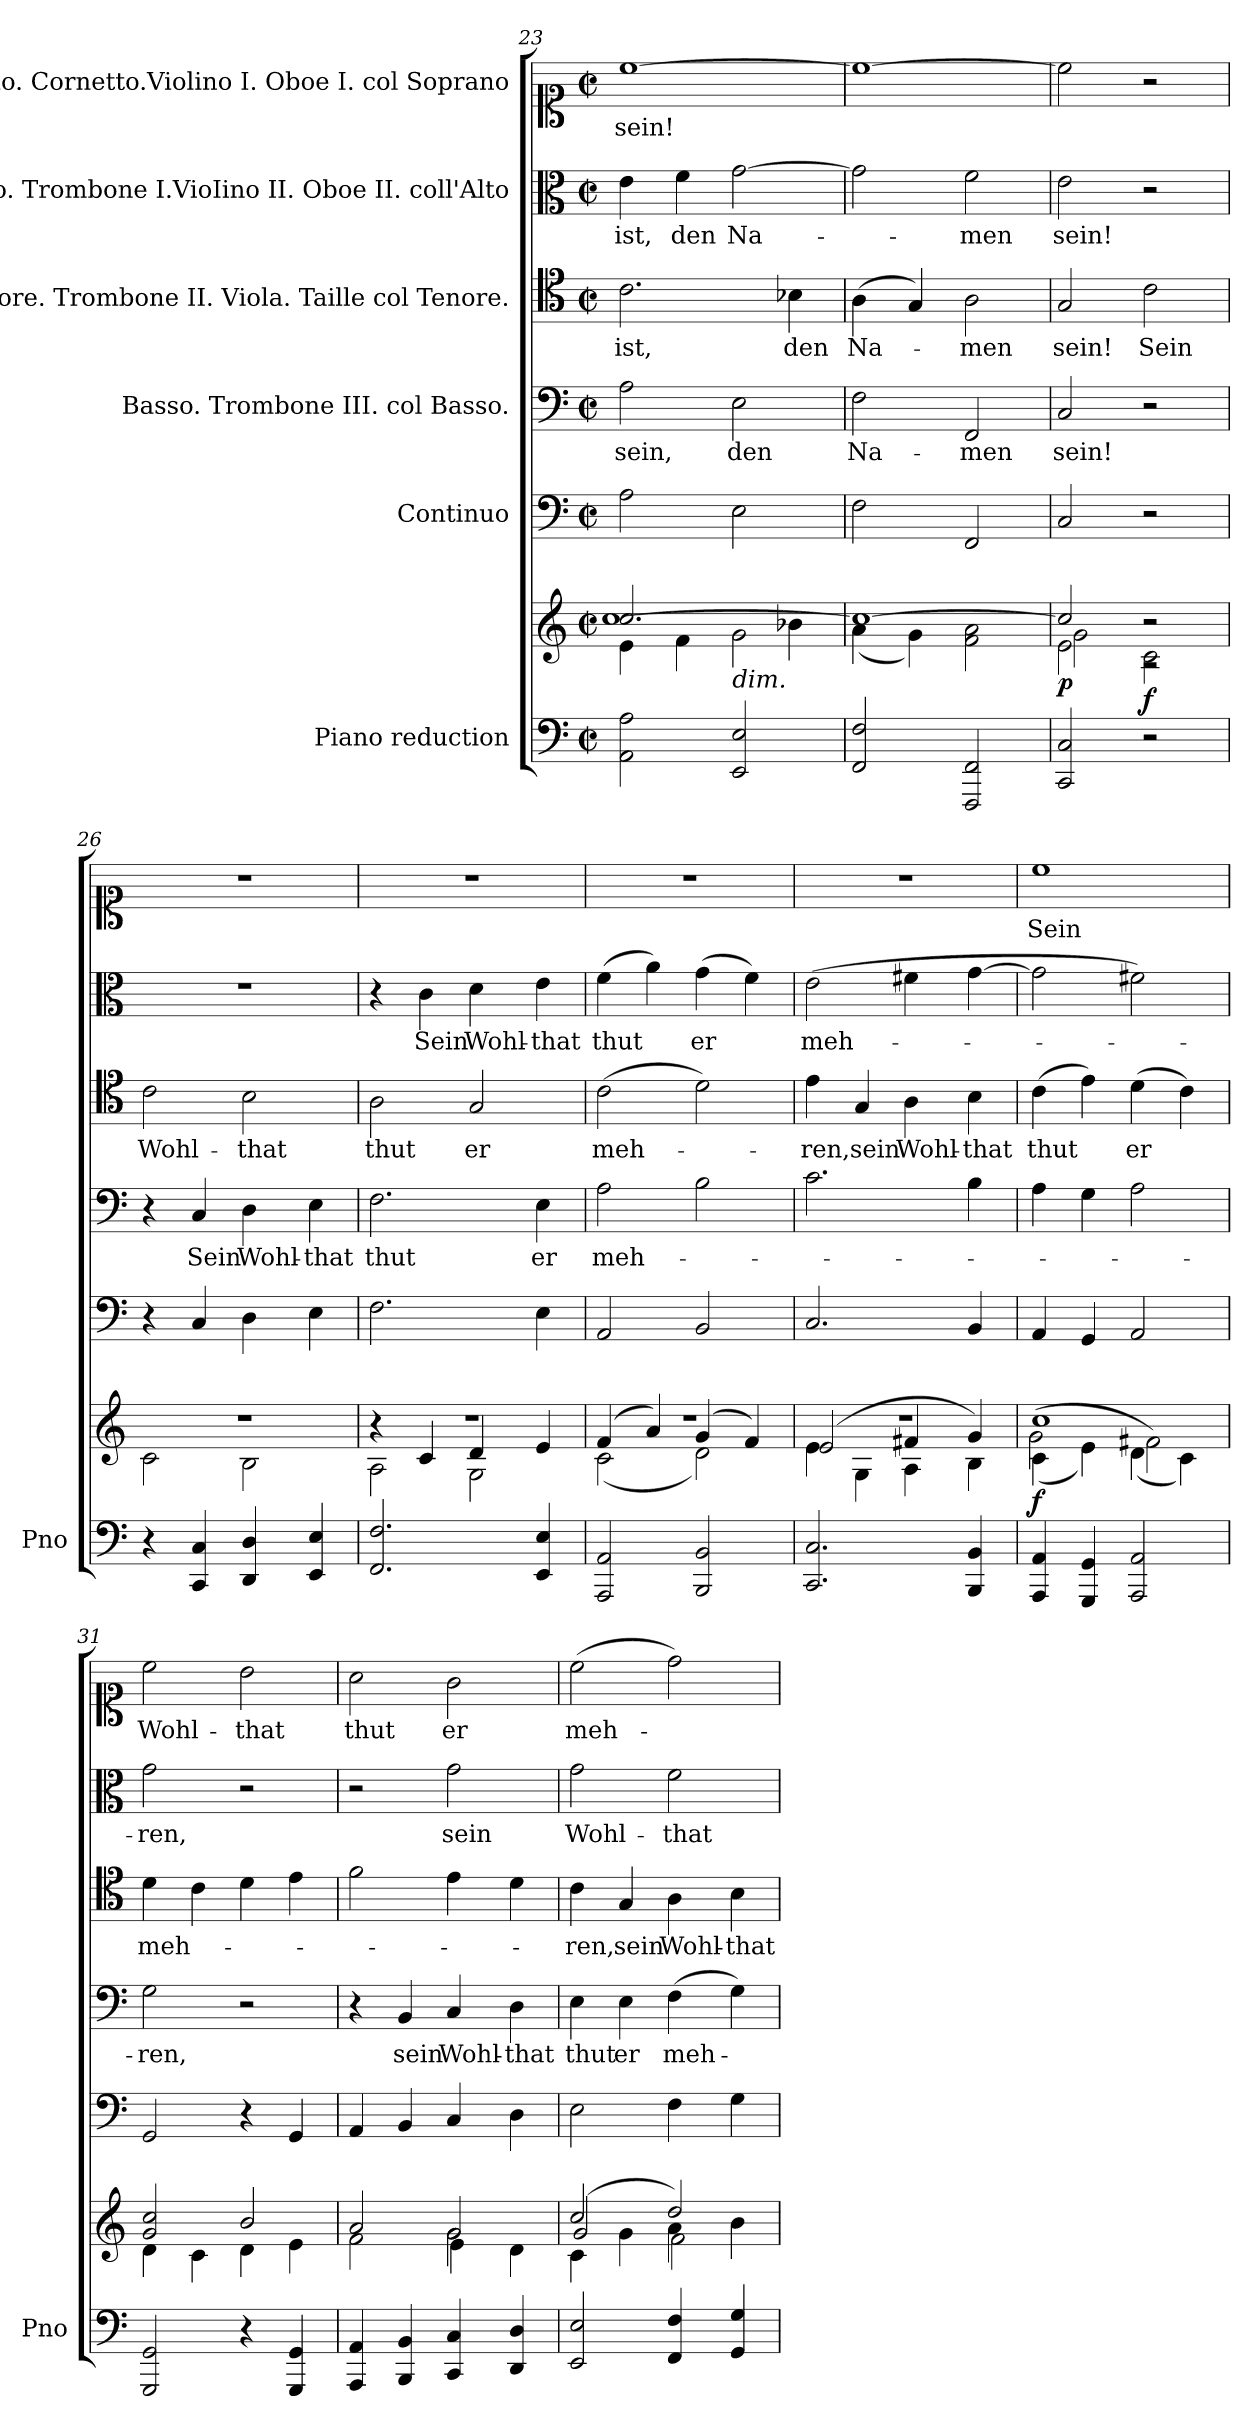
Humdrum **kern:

**kern	**kern	**dynam	**kern	**kern	**text	**kern	**text	**kern	**text	**kern	**text
*part6	*part6	*part6	*part5	*part4	*part4	*part3	*part3	*part2	*part2	*part1	*part1
*staff7	*staff6	*staff6/7	*staff5	*staff4	*staff4	*staff3	*staff3	*staff2	*staff2	*staff1	*staff1
*I"Piano reduction	*	*	*I"Continuo	*I"Basso. Trombone III. col Basso.	*	*I"Tenore.  Trombone II. Viola. Taille col Tenore.	*	*I"Alto. Trombone I.VioIino II. Oboe II. coll'Alto	*	*I"Soprano. Cornetto.Violino I. Oboe I. col Soprano	*
*I'Pno	*	*	*	*	*	*	*	*	*	*	*
*clefF4	*clefG2	*	*clefF4	*clefF4	*	*clefC4	*	*clefC3	*	*clefC1	*
*k[]	*k[]	*	*k[]	*k[]	*	*k[]	*	*k[]	*	*k[]	*
*M2/2	*M2/2	*	*M2/2	*M2/2	*	*M2/2	*	*M2/2	*	*M2/2	*
*met(c|)	*met(c|)	*	*met(c|)	*met(c|)	*	*met(c|)	*	*met(c|)	*	*met(c|)	*
=23	=23	=23	=23	=23	=23	=23	=23	=23	=23	=23	=23
*	*^	*	*	*	*	*	*	*	*	*	*
*	*	*^	*	*	*	*	*	*	*	*	*	*
!	!	!	!	!	!	!	!LO:LY:b	!	!LO:LY:b	!	!LO:LY:b	!	!LO:LY:b
2AA\ 2A\	2.cc/	4e\	[1cc	.	2A\	2A\	sein,	2.c\	ist,	4e\	ist,	[1cc	sein!
!	!	!	!	!	!	!	!	!	!	!	!LO:LY:b	!	!
.	.	4f\	.	.	.	.	.	.	.	4f\	den	.	.
!	!	!LO:TX:b:i:t=dim.	!	!	!	!	!	!	!	!	!	!	!
!	!	!	!	!	!	!	!LO:LY:b	!	!	!	!LO:LY:b	!	!
2EE/ 2E/	.	2g\	.	.	2E\	2E\	den	.	.	[2g\	Na-	.	.
!	!	!	!	!	!	!	!	!	!LO:LY:b	!	!	!	!
.	4b-X\	.	.	.	.	.	.	4B-X\	den	.	.	.	.
*	*	*v	*v	*	*	*	*	*	*	*	*	*	*
=24	=24	=24	=24	=24	=24	=24	=24	=24	=24	=24	=24	=24
!	!	!	!	!	!	!LO:LY:b	!	!LO:LY:b	!	!	!	!
2FF/ 2F/	1cc_	(<4a\	.	2F\	2F\	Na-	(>4A\	Na-	2g\]	.	1cc_	.
.	.	4g\)	.	.	.	.	4G/)	.	.	.	.	.
!	!	!	!	!	!	!LO:LY:b	!	!LO:LY:b	!	!LO:LY:b	!	!
2FFF/ 2FF/	.	2f\ 2a\	.	2FF/	2FF/	-men	2A\	-men	2f\	-men	.	.
=25	=25	=25	=25	=25	=25	=25	=25	=25	=25	=25	=25	=25
*	*	*^	*	*	*	*	*	*	*	*	*	*
!	!	!	!	!LO:DY:b	!	!	!LO:LY:b	!	!LO:LY:b	!	!LO:LY:b	!	!
2CC/ 2C/	2cc/]	2e\	2g\	p	2C/	2C/	sein!	2G/	sein!	2e\	sein!	2cc\]	.
!	!	!	!	!LO:DY:b	!	!	!	!	!LO:LY:b	!	!	!	!
2r	2r	2c\	2rA	f	2r	2r	.	2c\	Sein	2r	.	2r	.
=26	=26	=26	=26	=26	=26	=26	=26	=26	=26	=26	=26	=26	=26
!	!	!	!	!	!	!	!	!	!LO:LY:b	!	!	!	!
4r	1r	1r	2c\	.	4r	4r	.	2c\	Wohl-	1r	.	1r	.
!	!	!	!	!	!	!	!LO:LY:b	!	!	!	!	!	!
4CC/ 4C/	.	.	.	.	4C/	4C/	Sein	.	.	.	.	.	.
!	!	!	!	!	!	!	!LO:LY:b	!	!LO:LY:b	!	!	!	!
4DD/ 4D/	.	.	2B\	.	4D\	4D\	Wohl-	2B\	-that	.	.	.	.
!	!	!	!	!	!	!	!LO:LY:b	!	!	!	!	!	!
4EE/ 4E/	.	.	.	.	4E\	4E\	-that	.	.	.	.	.	.
=27	=27	=27	=27	=27	=27	=27	=27	=27	=27	=27	=27	=27	=27
!	!	!	!	!	!	!	!LO:LY:b	!	!LO:LY:b	!	!	!	!
2.FF/ 2.F/	1r	2A\	4r	.	2.F\	2.F\	thut	2A\	thut	4r	.	1r	.
!	!	!	!	!	!	!	!	!	!	!	!LO:LY:b	!	!
.	.	.	4c/	.	.	.	.	.	.	4c\	Sein	.	.
!	!	!	!	!	!	!	!	!	!LO:LY:b	!	!LO:LY:b	!	!
.	.	2G\	4d/	.	.	.	.	2G/	er	4d\	Wohl-	.	.
!	!	!	!	!	!	!	!LO:LY:b	!	!	!	!LO:LY:b	!	!
4EE/ 4E/	.	.	4e/	.	4E\	4E\	er	.	.	4e\	-that	.	.
=28	=28	=28	=28	=28	=28	=28	=28	=28	=28	=28	=28	=28	=28
!	!	!	!	!	!	!	!LO:LY:b	!	!LO:LY:b	!	!LO:LY:b	!	!
2AAA/ 2AA/	1r	(<2c\	(>4f/	.	2AA/	2A\	meh-	(>2c\	meh-	(>4f\	thut	1r	.
.	.	.	4a/)	.	.	.	.	.	.	4a\)	.	.	.
!	!	!	!	!	!	!	!	!	!	!	!LO:LY:b	!	!
2BBB/ 2BB/	.	2d\)	(>4g/	.	2BB/	2B\	.	2d\)	.	(>4g\	er	.	.
.	.	.	4f/)	.	.	.	.	.	.	4f\)	.	.	.
!!LO:PB:g=z
=29	=29	=29	=29	=29	=29	=29	=29	=29	=29	=29	=29	=29	=29
!	!	!	!	!	!	!	!	!	!LO:LY:b	!	!LO:LY:b	!	!
2.CC/ 2.C/	1r	4e\	(>2e/	.	2.C/	2.c\	.	4e\	-ren,	(>2e\	meh-	1r	.
!	!	!	!	!	!	!	!	!	!LO:LY:b	!	!	!	!
.	.	4G\	.	.	.	.	.	4G/	sein	.	.	.	.
!	!	!	!	!	!	!	!	!	!LO:LY:b	!	!	!	!
.	.	4A\	4f#X/	.	.	.	.	4A\	Wohl-	4f#X\	.	.	.
!	!	!	!	!	!	!	!	!	!LO:LY:b	!	!	!	!
4BBB/ 4BB/	.	4B\	4g/)	.	4BB/	4B\	.	4B\	-that	[4g\	.	.	.
=30	=30	=30	=30	=30	=30	=30	=30	=30	=30	=30	=30	=30	=30
!	!	!	!	!LO:DY:b	!	!	!	!	!LO:LY:b	!	!	!	!LO:LY:b
4AAA/ 4AA/	1cc	(<4c\	(>2g\	f	4AA/	4A\	.	(>4c\	thut	2g\]	.	1cc	Sein
4GGG/ 4GG/	.	4e\)	.	.	4GG/	4G\	.	4e\)	.	.	.	.	.
!	!	!	!	!	!	!	!	!	!LO:LY:b	!	!	!	!
2AAA/ 2AA/	.	(<4d\	2f#X\)	.	2AA/	2A\	.	(>4d\	er	2f#X\)	.	.	.
.	.	4c\)	.	.	.	.	.	4c\)	.	.	.	.	.
*	*	*v	*v	*	*	*	*	*	*	*	*	*	*
=31	=31	=31	=31	=31	=31	=31	=31	=31	=31	=31	=31	=31
!	!	!	!	!	!	!LO:LY:b	!	!LO:LY:b	!	!LO:LY:b	!	!LO:LY:b
2GGG/ 2GG/	2g/ 2cc/	4d\	.	2GG/	2G\	ren,	4d\	meh-	2g\	-ren,	2cc\	Wohl-
.	.	4c\	.	.	.	.	4c\	.	.	.	.	.
!	!	!	!	!	!	!	!	!	!	!	!	!LO:LY:b
4r	2b/	4d\	.	4r	2r	.	4d\	.	2r	.	2b\	-that
4GGG/ 4GG/	.	4e\	.	4GG/	.	.	4e\	.	.	.	.	.
=32	=32	=32	=32	=32	=32	=32	=32	=32	=32	=32	=32	=32
*	*	*^	*	*	*	*	*	*	*	*	*	*
!	!	!	!	!	!	!	!	!	!	!	!	!	!LO:LY:b
4AAA/ 4AA/	2a/	2f\	2ryy	.	4AA/	4r	.	2f\	.	2r	.	2a\	thut
!	!	!	!	!	!	!	!LO:LY:b	!	!	!	!	!	!
4BBB/ 4BB/	.	.	.	.	4BB/	4BB/	sein	.	.	.	.	.	.
!	!	!	!	!	!	!	!LO:LY:b	!	!	!	!LO:LY:b	!	!LO:LY:b
4CC/ 4C/	2g/	2g\	4e\	.	4C/	4C/	Wohl-	4e\	.	2g\	sein	2g\	er
!	!	!	!	!	!	!	!LO:LY:b	!	!	!	!	!	!
4DD/ 4D/	.	.	4d\	.	4D\	4D\	-that	4d\	.	.	.	.	.
=33	=33	=33	=33	=33	=33	=33	=33	=33	=33	=33	=33	=33	=33
!	!	!	!	!	!	!	!LO:LY:b	!	!LO:LY:b	!	!LO:LY:b	!	!LO:LY:b
2EE/ 2E/	(>2cc/	4c\	2g/	.	2E\	4E\	thut	4c\	ren,	2g\	Wohl-	(>2cc\	meh-
!	!	!	!	!	!	!	!LO:LY:b	!	!LO:LY:b	!	!	!	!
.	.	4g\	.	.	.	4E\	er	4G/	sein	.	.	.	.
!	!	!	!	!	!	!	!LO:LY:b	!	!LO:LY:b	!	!LO:LY:b	!	!
4FF/ 4F/	2dd/)	4a\	2f\	.	4F\	(>4F\	meh-	4A\	Wohl-	2f\	-that	2dd\)	.
!	!	!	!	!	!	!	!	!	!LO:LY:b	!	!	!	!
4GG/ 4G/	.	4b\	.	.	4G\	4G\)	.	4B\	-that	.	.	.	.
*	*v	*v	*v	*	*	*	*	*	*	*	*	*	*
=	=	=	=	=	=	=	=	=	=	=	=
*-	*-	*-	*-	*-	*-	*-	*-	*-	*-	*-	*-
